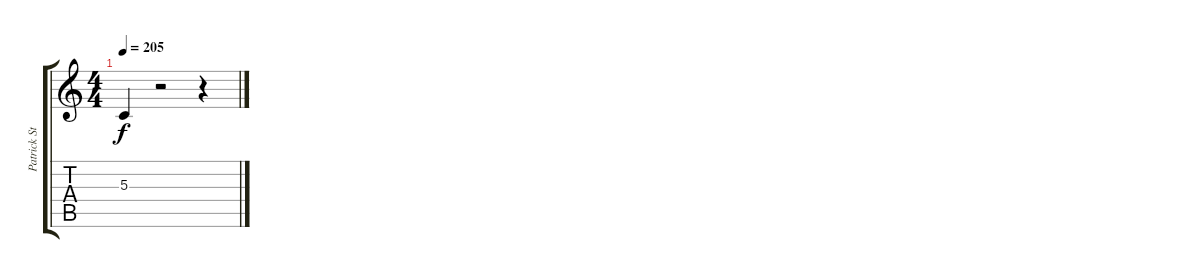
\track ("Patrick Stump (Lead Vocal and Harmonies)" "Patrick St") {instrument clarinet}
\staff {score tabs}
\tuning (E4 B3 G3 D3 A2 E2) {hide}
\ts (4 4)
\tempo 205
\clef g2
\ks c
5.3.4{dy f} r.2 r.4
